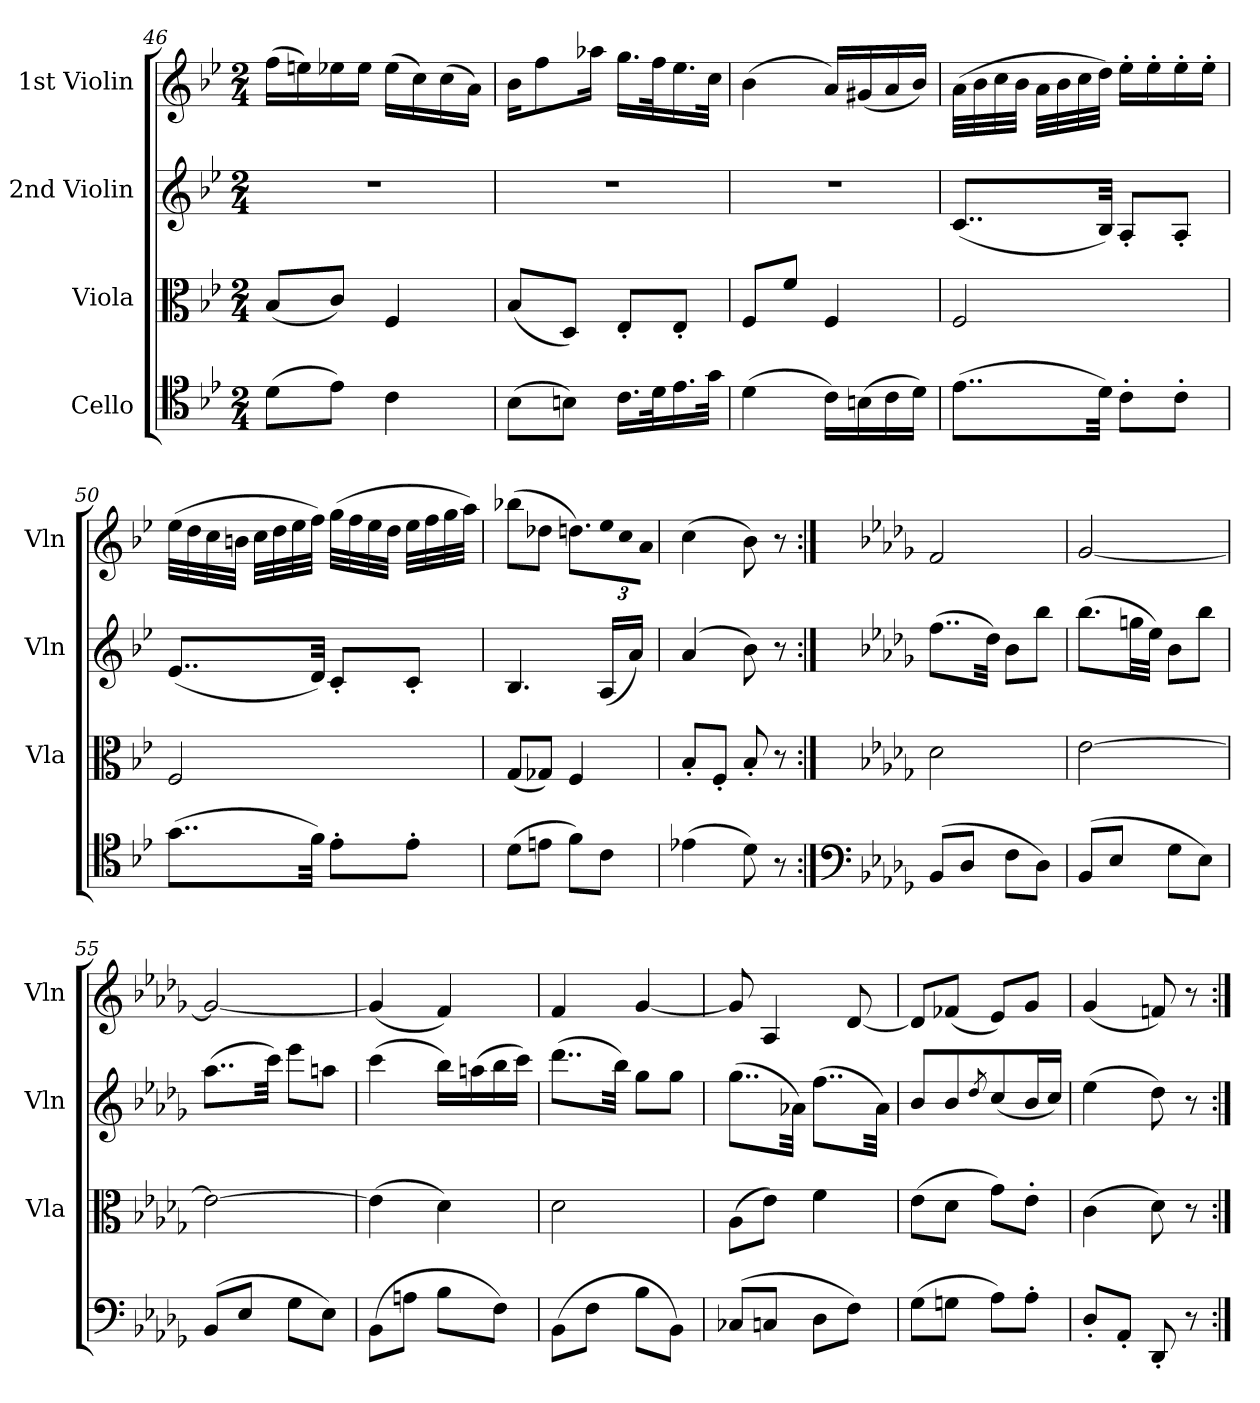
**kern	**kern	**kern	**kern
*part4	*part3	*part2	*part1
*staff4	*staff3	*staff2	*staff1
*I"Cello	*I"Viola	*I"2nd Violin	*I"1st Violin
*	*I'Vla	*I'Vln	*I'Vln
*clefC4	*clefC3	*clefG2	*clefG2
*k[b-e-]	*k[b-e-]	*k[b-e-]	*k[b-e-]
*B-:	*B-:	*B-:	*B-:
*M2/4	*M2/4	*M2/4	*M2/4
=46	=46	=46	=46
(8d\L	(8B-/L	2r	(16ff\LL
.	.	.	16een\)
8e-\J)	8c/J)	.	16ee-X\
.	.	.	16ee-\JJ
4c\	4F/	.	(16ee-\LL
.	.	.	16cc\)
.	.	.	(16cc\
.	.	.	16a\JJ)
=47	=47	=47	=47
(8B-\L	(8B-/L	2r	16b-\KL
.	.	.	8ff\
8Bn\J)	8D/J)	.	.
.	.	.	16aa-X\Jk
16.c\LL	8E-'/L	.	16.gg\LL
32d\k	.	.	32ff\k
16.e-\	8E-'/J	.	16.ee-\
32g\JJk	.	.	32cc\JJk
=48	=48	=48	=48
(4d\	8F/L	2r	(4b-\
.	8f/J	.	.
16c\LL)	4F/	.	16a/LL)
(16Bn\	.	.	(16g#X/
16c\	.	.	16a/
16d\JJ)	.	.	16b-/JJ)
=49	=49	=49	=49
(8..e-\L	2F/	(8..c/L	(32a\LLL
.	.	.	32b-\
.	.	.	32cc\
.	.	.	32b-\JJJ
.	.	.	32a\LLL
.	.	.	32b-\
.	.	.	32cc\
32d\Jkk)	.	32B-/Jkk)	32dd\JJJ)
8c'\L	.	8A'/L	16ee-'\LL
.	.	.	16ee-'\
8c'\J	.	8A'/J	16ee-'\
.	.	.	16ee-'\JJ
=50	=50	=50	=50
(8..g\L	2F/	(8..e-/L	(32ee-\LLL
.	.	.	32dd\
.	.	.	32cc\
.	.	.	32bn\JJJ
.	.	.	32cc\LLL
.	.	.	32dd\
.	.	.	32ee-\
32f\Jkk)	.	32d/Jkk)	32ff\JJJ)
8e-'\L	.	8c'/L	(32gg\LLL
.	.	.	32ff\
.	.	.	32ee-\
.	.	.	32dd\JJJ
8e-'\J	.	8c'/J	32ee-\LLL
.	.	.	32ff\
.	.	.	32gg\
.	.	.	32aa\JJJ)
=51	=51	=51	=51
(8d\L	(8G/L	4.B-/	(8bb-X\L
8en\J	8G-X/J)	.	8dd-X\J
!	!	!	!LO:N:vis=8.
8f\L)	4F/	.	8ddn\L)
!	!	!	!LO:N:vis=16
8c\J	.	(16A/LL	24ee-\L
!	!	!	!LO:N:vis=16
.	.	.	24cc\
.	.	16a/JJ)	.
!	!	!	!LO:N:vis=16
.	.	.	24a\JJ
=52	=52	=52	=52
(4e-X\	8B-'/L	(4a/	(4cc\
.	8F'/J	.	.
8d\)	8B-'/	8b-\)	8b-\)
8r	8r	8r	8r
=53:|!	=53:|!	=53:|!	=53:|!
*clefF4	*	*	*
*k[b-e-a-d-g-]	*k[b-e-a-d-g-]	*k[b-e-a-d-g-]	*k[b-e-a-d-g-]
*D-:	*D-:	*D-:	*D-:
(8BB-/L	2d-\	(8..ff\L	2f/
8D-/J	.	.	.
.	.	32dd-\Jkk)	.
8F\L	.	8b-\L	.
8D-\J)	.	8bb-\J	.
=54	=54	=54	=54
(8BB-/L	[2e-\	(8.bb-\L	[2g-/
8E-/J	.	.	.
.	.	32ggn\LL	.
.	.	32ee-\JJJ)	.
8G-\L	.	8b-\L	.
8E-\J)	.	8bb-\J	.
=55	=55	=55	=55
(8BB-/L	2e-\_	(8..aa-\L	2g-/_
8E-/J	.	.	.
.	.	32ccc\Jkk)	.
8G-\L	.	8eee-\L	.
8E-\J)	.	8aan\J	.
=56	=56	=56	=56
(8BB-\L	(4e-\]	(4ccc\	(4g-/]
8An\J	.	.	.
8B-\L	4d-\)	16bb-\LL)	4f/)
.	.	(16aan\	.
8F\J)	.	16bb-\	.
.	.	16ccc\JJ)	.
=57	=57	=57	=57
(8BB-\L	2d-\	(8..ddd-\L	4f/
8F\J	.	.	.
.	.	32bb-\Jkk)	.
8B-\L	.	8gg-\L	[4g-/
8BB-\J)	.	8gg-\J	.
=58	=58	=58	=58
(8C-X/L	(8A-\L	(8..gg-\L	8g-/]
8Cn/J	8e-\J)	.	4A-/
.	.	32a-X\Jkk)	.
8D-\L	4f\	(8..ff\L	.
8F\J)	.	.	[8d-/
.	.	32a-\Jkk)	.
=59	=59	=59	=59
(8G-\L	(8e-\L	8b-\L	8d-/L]
8Gn\J	8d-\J	8b-\	(8f-X/J
.	.	8qdd-/	.
8A-\L)	8g-\L)	(8cc/	8e-/L)
8A-'\J	8e-'\J	16b-/L	8g-/J
.	.	16cc/JJ)	.
=60	=60	=60	=60
8D-'/L	(4c\	(4ee-\	(4g-/
8AA-'/J	.	.	.
8DD-'/	8d-\)	8dd-\)	8fn/)
8r	8r	8r	8r
=:|!	=:|!	=:|!	=:|!
*-	*-	*-	*-
